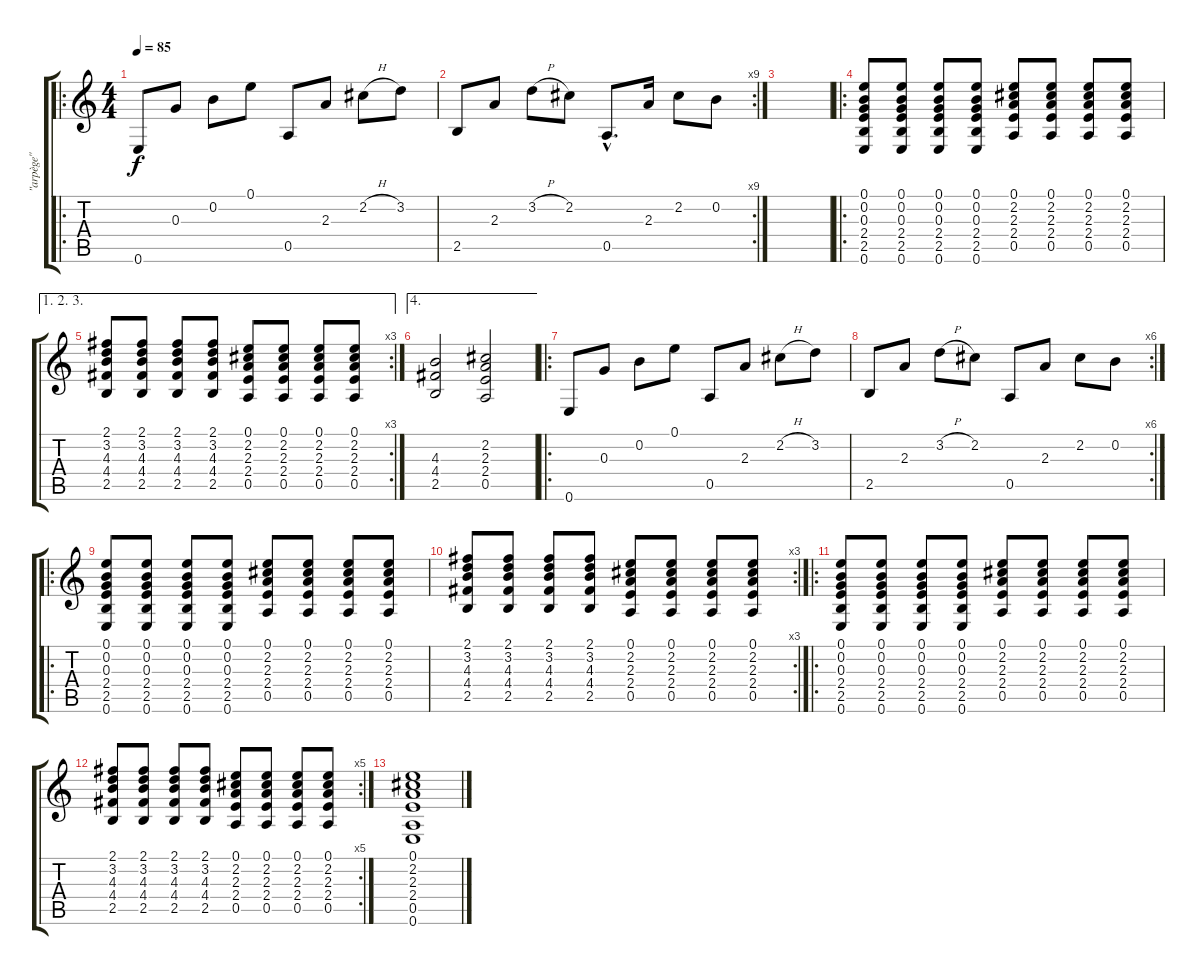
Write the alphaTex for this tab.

\track ("\"arpège\"" "\"arpège\"") {instrument overdrivenguitar}
\staff {score tabs}
\tuning (E4 B3 G3 D3 A2 E2) {hide}
\ro
\ts (4 4)
\tempo 85
\clef g2
\ks c
0.6.8{dy f instrument overdrivenguitar} 0.3.8 0.2.8 0.1.8 0.5.8 2.3.8 2.2{h}.8 3.2.8 |
\rc 9
2.5.8 2.3.8 3.2{h}.8 2.2.8 0.5{hac}.8{d} 2.3.16 2.2.8 0.2.8 |
|
\ro
(0.1 0.2 0.3 2.4 2.5 0.6).8 (0.1 0.2 0.3 2.4 2.5 0.6).8 (0.1 0.2 0.3 2.4 2.5 0.6).8 (0.1 0.2 0.3 2.4 2.5 0.6).8 (0.1 2.2 2.3 2.4 0.5).8 (0.1 2.2 2.3 2.4 0.5).8 (0.1 2.2 2.3 2.4 0.5).8 (0.1 2.2 2.3 2.4 0.5).8 |
\ae (1 2 3)
\rc 3
(2.1 3.2 4.3 4.4 2.5).8 (2.1 3.2 4.3 4.4 2.5).8 (2.1 3.2 4.3 4.4 2.5).8 (2.1 3.2 4.3 4.4 2.5).8 (0.1 2.2 2.3 2.4 0.5).8 (0.1 2.2 2.3 2.4 0.5).8 (0.1 2.2 2.3 2.4 0.5).8 (0.1 2.2 2.3 2.4 0.5).8 |
\ae 4
(4.3 4.4 2.5).2 (2.2 2.3 2.4 0.5).2 |
\ro
0.6.8 0.3.8 0.2.8 0.1.8 0.5.8 2.3.8 2.2{h}.8 3.2.8 |
\rc 6
2.5.8 2.3.8 3.2{h}.8 2.2.8 0.5.8 2.3.8 2.2.8 0.2.8 |
\ro
(0.1 0.2 0.3 2.4 2.5 0.6).8 (0.1 0.2 0.3 2.4 2.5 0.6).8 (0.1 0.2 0.3 2.4 2.5 0.6).8 (0.1 0.2 0.3 2.4 2.5 0.6).8 (0.1 2.2 2.3 2.4 0.5).8 (0.1 2.2 2.3 2.4 0.5).8 (0.1 2.2 2.3 2.4 0.5).8 (0.1 2.2 2.3 2.4 0.5).8 |
\rc 3
(2.1 3.2 4.3 4.4 2.5).8 (2.1 3.2 4.3 4.4 2.5).8 (2.1 3.2 4.3 4.4 2.5).8 (2.1 3.2 4.3 4.4 2.5).8 (0.1 2.2 2.3 2.4 0.5).8 (0.1 2.2 2.3 2.4 0.5).8 (0.1 2.2 2.3 2.4 0.5).8 (0.1 2.2 2.3 2.4 0.5).8 |
\ro
(0.1 0.2 0.3 2.4 2.5 0.6).8 (0.1 0.2 0.3 2.4 2.5 0.6).8 (0.1 0.2 0.3 2.4 2.5 0.6).8 (0.1 0.2 0.3 2.4 2.5 0.6).8 (0.1 2.2 2.3 2.4 0.5).8 (0.1 2.2 2.3 2.4 0.5).8 (0.1 2.2 2.3 2.4 0.5).8 (0.1 2.2 2.3 2.4 0.5).8 |
\rc 5
(2.1 3.2 4.3 4.4 2.5).8 (2.1 3.2 4.3 4.4 2.5).8 (2.1 3.2 4.3 4.4 2.5).8 (2.1 3.2 4.3 4.4 2.5).8 (0.1 2.2 2.3 2.4 0.5).8 (0.1 2.2 2.3 2.4 0.5).8 (0.1 2.2 2.3 2.4 0.5).8 (0.1 2.2 2.3 2.4 0.5).8 |
(0.1 2.2 2.3 2.4 0.5 0.6).1
